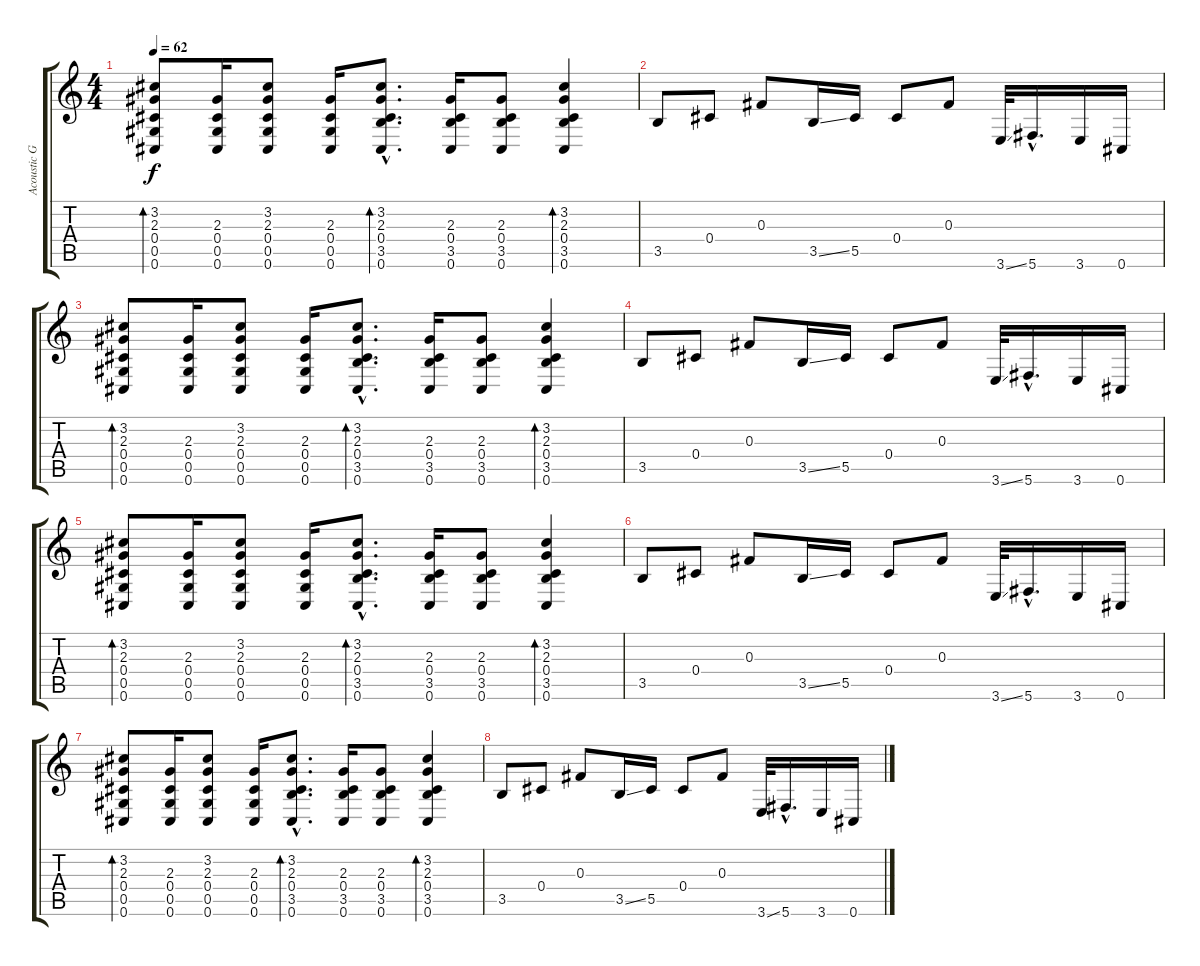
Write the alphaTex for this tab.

\track ("Acoustic Guitar (Rhthym)" "Acoustic G") {instrument acousticguitarsteel}
\staff {score tabs}
\tuning (Eb4 Bb3 Gb3 Db3 Ab2 Db2) {hide}
\ts (4 4)
\tempo 62
\clef g2
\ks c
(3.2 2.3 0.4 0.5 0.6).8{bd 60 dy f} (2.3 0.4 0.5 0.6).16 (3.2 2.3 0.4 0.5 0.6).8 (2.3 0.4 0.5 0.6).16 (3.2{hac} 2.3{hac} 0.4{hac} 3.5{hac} 0.6{hac}).8{d bd 60} (2.3 0.4 3.5 0.6).16 (2.3 0.4 3.5 0.6).8 (3.2 2.3 0.4 3.5 0.6).4{bd 60} |
3.5.8 0.4.8 0.3.8 3.5{ss}.16 5.5.16 0.4.8 0.3.8 3.6{ss}.32 5.6{hac}.16{d} 3.6.16 0.6.16 |
(3.2 2.3 0.4 0.5 0.6).8{bd 60} (2.3 0.4 0.5 0.6).16 (3.2 2.3 0.4 0.5 0.6).8 (2.3 0.4 0.5 0.6).16 (3.2{hac} 2.3{hac} 0.4{hac} 3.5{hac} 0.6{hac}).8{d bd 60} (2.3 0.4 3.5 0.6).16 (2.3 0.4 3.5 0.6).8 (3.2 2.3 0.4 3.5 0.6).4{bd 60} |
3.5.8 0.4.8 0.3.8 3.5{ss}.16 5.5.16 0.4.8 0.3.8 3.6{ss}.32 5.6{hac}.16{d} 3.6.16 0.6.16 |
(3.2 2.3 0.4 0.5 0.6).8{bd 60} (2.3 0.4 0.5 0.6).16 (3.2 2.3 0.4 0.5 0.6).8 (2.3 0.4 0.5 0.6).16 (3.2{hac} 2.3{hac} 0.4{hac} 3.5{hac} 0.6{hac}).8{d bd 60} (2.3 0.4 3.5 0.6).16 (2.3 0.4 3.5 0.6).8 (3.2 2.3 0.4 3.5 0.6).4{bd 60} |
3.5.8 0.4.8 0.3.8 3.5{ss}.16 5.5.16 0.4.8 0.3.8 3.6{ss}.32 5.6{hac}.16{d} 3.6.16 0.6.16 |
(3.2 2.3 0.4 0.5 0.6).8{bd 60} (2.3 0.4 0.5 0.6).16 (3.2 2.3 0.4 0.5 0.6).8 (2.3 0.4 0.5 0.6).16 (3.2{hac} 2.3{hac} 0.4{hac} 3.5{hac} 0.6{hac}).8{d bd 60} (2.3 0.4 3.5 0.6).16 (2.3 0.4 3.5 0.6).8 (3.2 2.3 0.4 3.5 0.6).4{bd 60} |
3.5.8 0.4.8 0.3.8 3.5{ss}.16 5.5.16 0.4.8 0.3.8 3.6{ss}.32 5.6{hac}.16{d} 3.6.16 0.6.16
